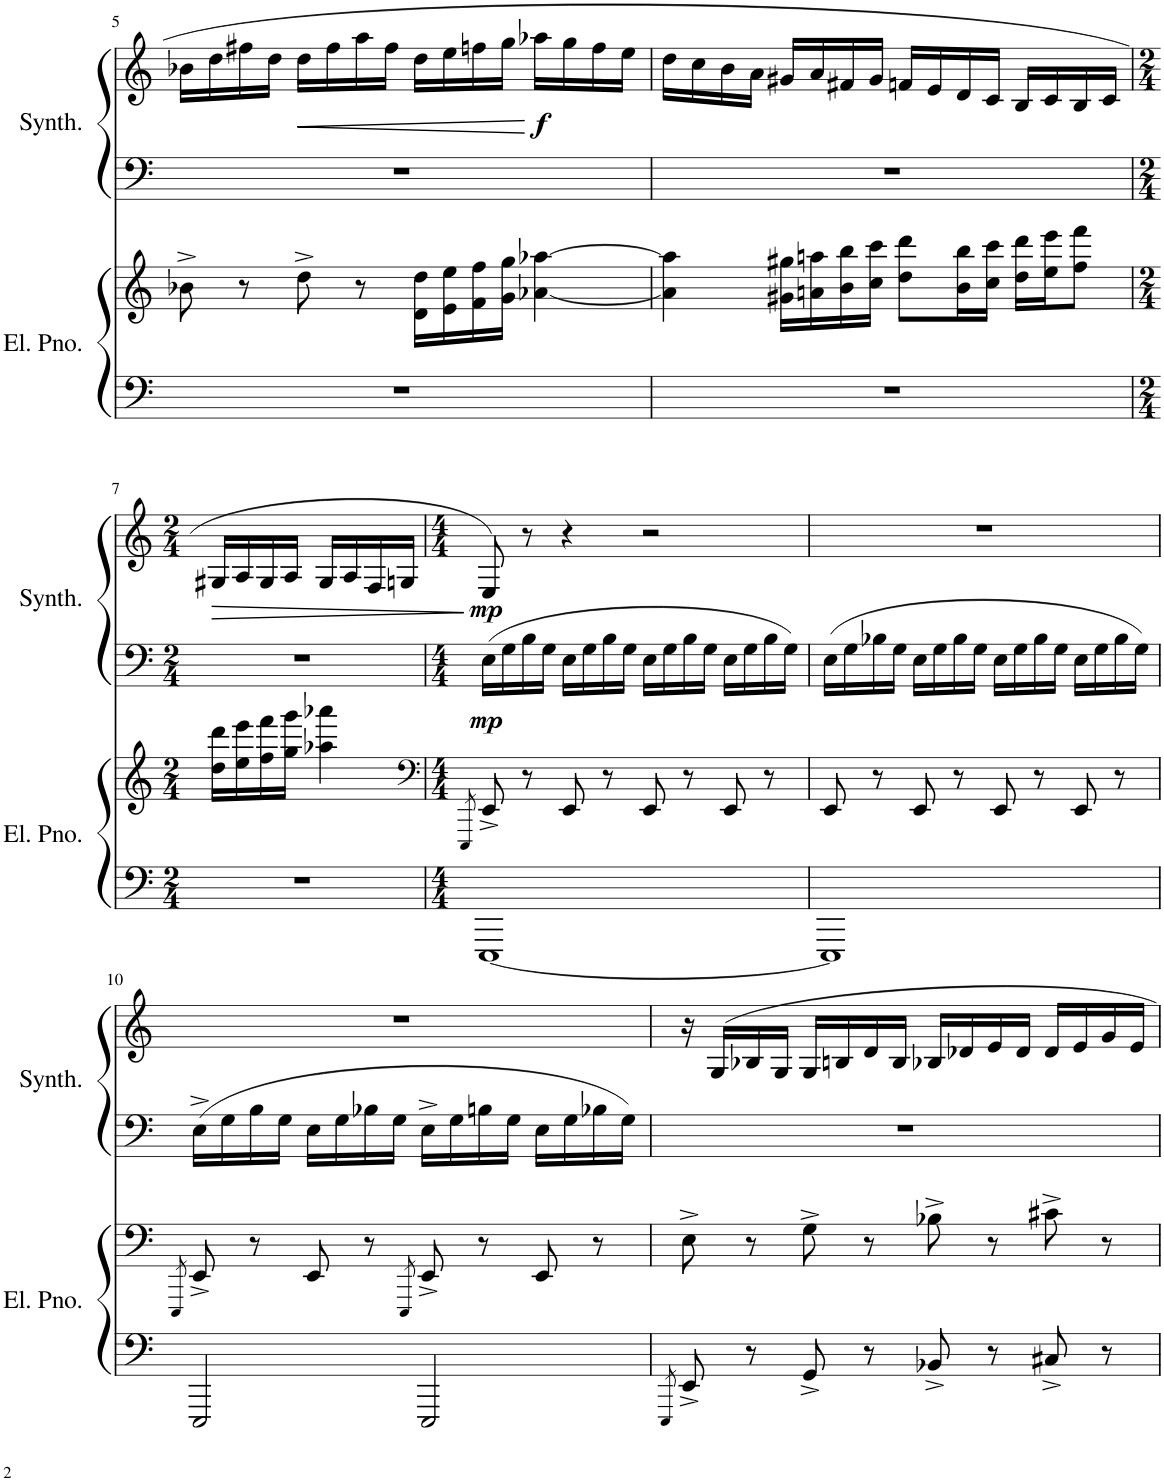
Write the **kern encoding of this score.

**kern	**kern	**kern	**kern	**dynam
*part2	*part2	*part1	*part1	*part1
*staff4	*staff3	*staff2	*staff1	*staff1/2
*I"Electric Piano	*	*I"Saw Synthesizer	*	*
*I'El. Pno.	*	*I'Synth.	*	*
!!LO:PB:g=z
*clefF4	*clefG2	*clefF4	*clefG2	*
*k[]	*k[]	*k[]	*k[]	*
*M4/4	*M4/4	*M4/4	*M4/4	*
=5	=5	=5	=5	=5
1r	8b-X^\	1r	16b-X\LL	.
.	.	.	16dd\	.
.	8r	.	16ff#X\	.
.	.	.	16dd\JJ	.
!	!	!	!	!LO:HP:b
.	8dd^\	.	16dd\LL	<
.	.	.	16ff#\	.
.	8r	.	16aa\	.
.	.	.	16ff#\JJ	.
.	16d\ 16dd\LL	.	16dd\LL	.
.	16e\ 16ee\	.	16ee\	.
.	16f\ 16ff\	.	16ffn\	.
.	16g\ 16gg\JJ	.	16gg\JJ	.
!	!	!	!	!LO:DY:n=1:b
.	[4a-X\ [4aa-X\	.	16aa-X\LL	[ f
.	.	.	16gg\	.
.	.	.	16ff\	.
.	.	.	16ee\JJ	.
=6	=6	=6	=6	=6
1r	4a-\] 4aa-\]	1r	16dd\LL	.
.	.	.	16cc\	.
.	.	.	16b\	.
.	.	.	16a\JJ	.
.	16g#X\ 16gg#X\LL	.	16g#X/LL	.
.	16an\ 16aan\	.	16a/	.
.	16b\ 16bb\	.	16f#X/	.
.	16cc\ 16ccc\JJ	.	16g#/JJ	.
.	8dd\ 8ddd\L	.	16fn/LL	.
.	.	.	16e/	.
.	16b\ 16bb\L	.	16d/	.
.	16cc\ 16ccc\JJ	.	16c/JJ	.
.	16dd\ 16ddd\LL	.	16B/LL	.
.	16ee\ 16eee\J	.	16c/	.
.	8ff\ 8fff\J	.	16B/	.
.	.	.	16c/JJ	.
!!LO:LB:g=z
=7	=7	=7	=7	=7
*M2/4	*M2/4	*M2/4	*M2/4	*
!	!	!	!	!LO:HP:b
2r	16dd\ 16ddd\LL	2r	16G#X/LL	>
.	16ee\ 16eee\	.	16A/	.
.	16ff\ 16fff\	.	16G#/	.
.	16gg\ 16ggg\JJ	.	16A/JJ	.
.	4aa-X\ 4aaa-X\	.	16G#/LL	.
.	.	.	16A/	.
.	.	.	16F/	.
.	.	.	16Gn/JJ	.
.	.	.	.	]
=8	=8	=8	=8	=8
*	*clefF4	*	*	*
*M4/4	*M4/4	*M4/4	*M4/4	*
.	8qEEE/	.	.	.
!	!	!	!	!LO:DY:b=2
!	!	!	!	!LO:DY:n=1:b
[1EEE	8EE^/	16E\LL	8E/	mp mp
.	.	16G\	.	.
.	8r	16B\	8r	.
.	.	16G\JJ	.	.
.	8EE/	16E\LL	4r	.
.	.	16G\	.	.
.	8r	16B\	.	.
.	.	16G\JJ	.	.
.	8EE/	16E\LL	2r	.
.	.	16G\	.	.
.	8r	16B\	.	.
.	.	16G\JJ	.	.
.	8EE/	16E\LL	.	.
.	.	16G\	.	.
.	8r	16B\	.	.
.	.	16G\JJ	.	.
=9	=9	=9	=9	=9
1EEE]	8EE/	16E\LL	1r	.
.	.	16G\	.	.
.	8r	16B-X\	.	.
.	.	16G\JJ	.	.
.	8EE/	16E\LL	.	.
.	.	16G\	.	.
.	8r	16B-\	.	.
.	.	16G\JJ	.	.
.	8EE/	16E\LL	.	.
.	.	16G\	.	.
.	8r	16B-\	.	.
.	.	16G\JJ	.	.
.	8EE/	16E\LL	.	.
.	.	16G\	.	.
.	8r	16B-\	.	.
.	.	16G\JJ	.	.
!!LO:LB:g=z
=10	=10	=10	=10	=10
.	8qEEE/	.	.	.
2EEE/	8EE^/	16E^\LL	1r	.
.	.	16G\	.	.
.	8r	16B\	.	.
.	.	16G\JJ	.	.
.	8EE/	16E\LL	.	.
.	.	16G\	.	.
.	8r	16B-X\	.	.
.	.	16G\JJ	.	.
.	8qEEE/	.	.	.
2EEE/	8EE^/	16E^\LL	.	.
.	.	16G\	.	.
.	8r	16Bn\	.	.
.	.	16G\JJ	.	.
.	8EE/	16E\LL	.	.
.	.	16G\	.	.
.	8r	16B-X\	.	.
.	.	16G\JJ	.	.
=11	=11	=11	=11	=11
8qEEE/	.	.	.	.
8EE^/	8E^\	1r	16r	.
.	.	.	16G/LL	.
8r	8r	.	16B-X/	.
.	.	.	16G/JJ	.
8GG^/	8G^\	.	16G/LL	.
.	.	.	16Bn/	.
8r	8r	.	16d/	.
.	.	.	16B/JJ	.
8BB-X^/	8B-X^\	.	16B-X/LL	.
.	.	.	16d-X/	.
8r	8r	.	16e/	.
.	.	.	16d-/JJ	.
8C#X^/	8c#X^\	.	16d-/LL	.
.	.	.	16e/	.
8r	8r	.	16g/	.
.	.	.	16e/JJ	.
=	=	=	=	=
*-	*-	*-	*-	*-
